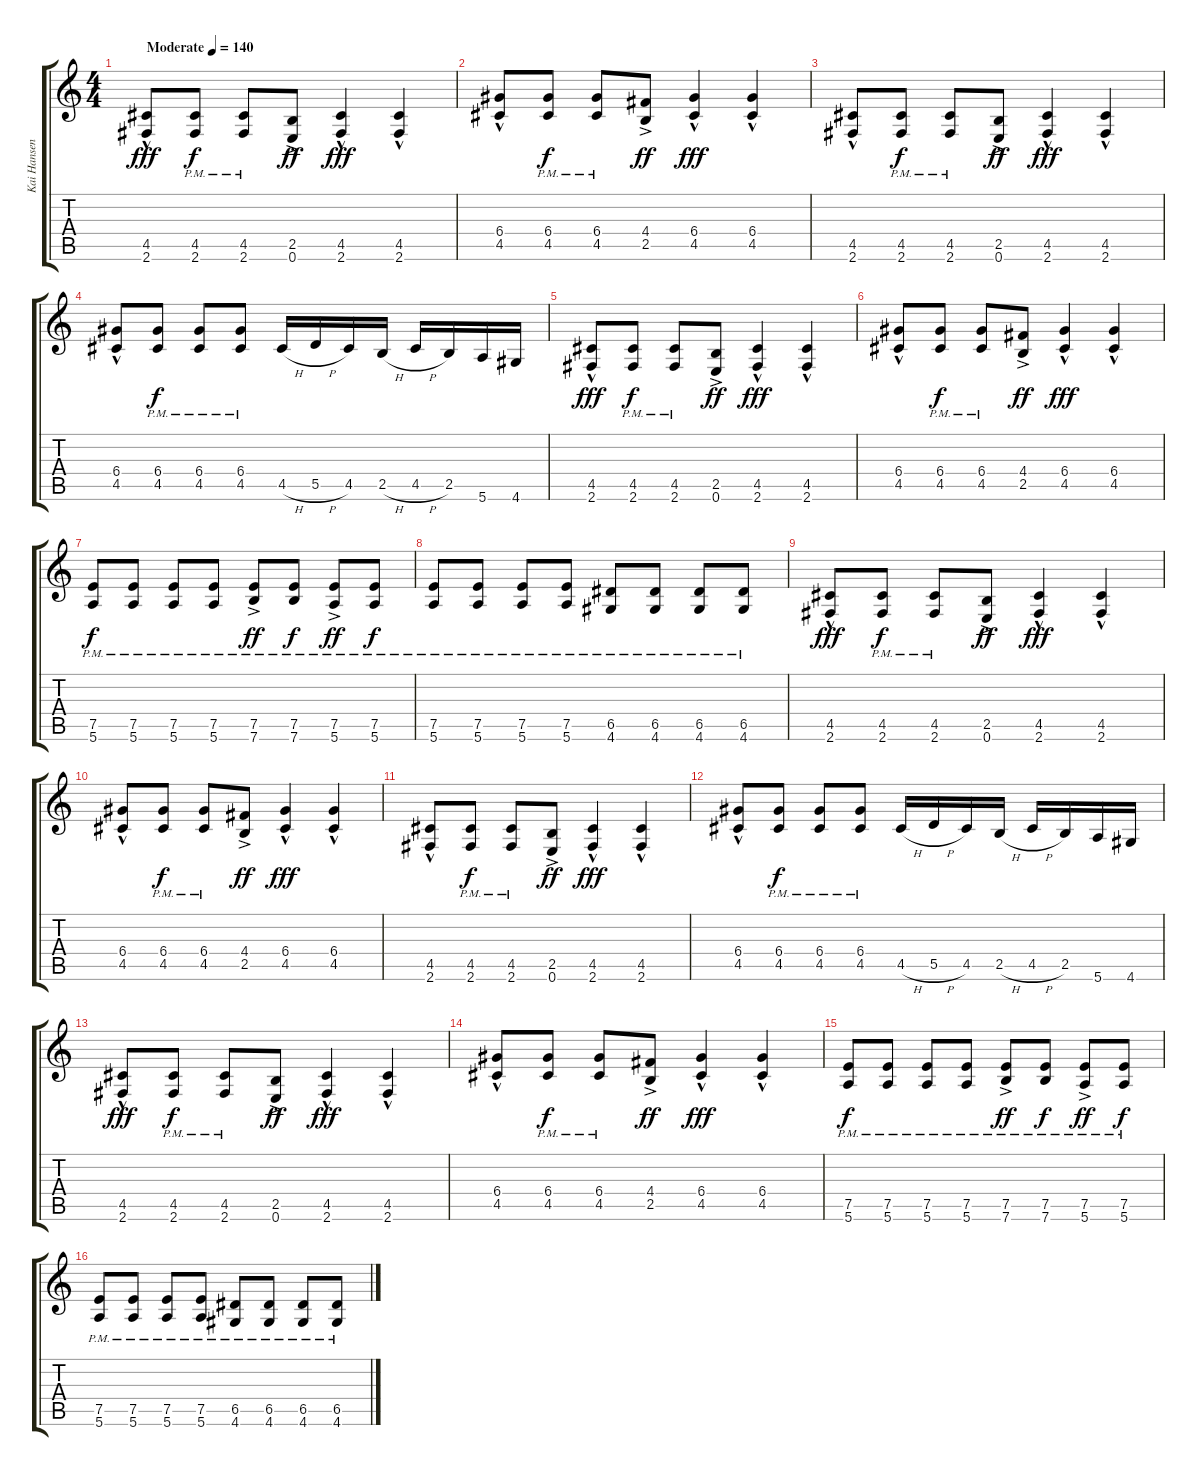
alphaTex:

\track ("Kai Hansen" "Kai Hansen") {instrument distortionguitar}
\staff {score tabs}
\tuning (E4 B3 G3 D3 A2 E2) {hide}
\ts (4 4)
\tempo (140 "Moderate")
\clef g2
\ks c
(4.5 2.6{hac}).8{dy fff instrument distortionguitar} (4.5{pm} 2.6{pm}).8{dy f} (4.5{pm} 2.6{pm}).8 (2.5 0.6{ac}).8{dy ff} (4.5 2.6{hac}).4{dy fff} (4.5 2.6{hac}).4 |
(6.4 4.5{hac}).8 (6.4{pm} 4.5{pm}).8{dy f} (6.4{pm} 4.5{pm}).8 (4.4 2.5{ac}).8{dy ff} (6.4 4.5{hac}).4{dy fff} (6.4 4.5{hac}).4 |
(4.5 2.6{hac}).8 (4.5{pm} 2.6{pm}).8{dy f} (4.5{pm} 2.6{pm}).8 (2.5 0.6{ac}).8{dy ff} (4.5 2.6{hac}).4{dy fff} (4.5 2.6{hac}).4 |
(6.4 4.5{hac}).8 (6.4{pm} 4.5{pm}).8{dy f} (6.4{pm} 4.5{pm}).8 (6.4{pm} 4.5{pm}).8 4.5{h}.16 5.5{h}.16 4.5.16 2.5{h}.16 4.5{h}.16 2.5.16 5.6.16 4.6.16 |
(4.5 2.6{hac}).8{dy fff} (4.5{pm} 2.6{pm}).8{dy f} (4.5{pm} 2.6{pm}).8 (2.5 0.6{ac}).8{dy ff} (4.5 2.6{hac}).4{dy fff} (4.5 2.6{hac}).4 |
(6.4 4.5{hac}).8 (6.4{pm} 4.5{pm}).8{dy f} (6.4{pm} 4.5{pm}).8 (4.4 2.5{ac}).8{dy ff} (6.4 4.5{hac}).4{dy fff} (6.4 4.5{hac}).4 |
(7.5{pm} 5.6{pm}).8{dy f} (7.5{pm} 5.6{pm}).8 (7.5{pm} 5.6{pm}).8 (7.5{pm} 5.6{pm}).8 (7.5{pm} 7.6{ac pm}).8{dy ff} (7.5{pm} 7.6{pm}).8{dy f} (7.5{pm} 5.6{ac pm}).8{dy ff} (7.5{pm} 5.6{pm}).8{dy f} |
(7.5{pm} 5.6{pm}).8 (7.5{pm} 5.6{pm}).8 (7.5{pm} 5.6{pm}).8 (7.5{pm} 5.6{pm}).8 (6.5{pm} 4.6{pm}).8 (6.5{pm} 4.6{pm}).8 (6.5{pm} 4.6{pm}).8 (6.5{pm} 4.6{pm}).8 |
(4.5 2.6{hac}).8{dy fff} (4.5{pm} 2.6{pm}).8{dy f} (4.5{pm} 2.6{pm}).8 (2.5 0.6{ac}).8{dy ff} (4.5 2.6{hac}).4{dy fff} (4.5 2.6{hac}).4 |
(6.4 4.5{hac}).8 (6.4{pm} 4.5{pm}).8{dy f} (6.4{pm} 4.5{pm}).8 (4.4 2.5{ac}).8{dy ff} (6.4 4.5{hac}).4{dy fff} (6.4 4.5{hac}).4 |
(4.5 2.6{hac}).8 (4.5{pm} 2.6{pm}).8{dy f} (4.5{pm} 2.6{pm}).8 (2.5 0.6{ac}).8{dy ff} (4.5 2.6{hac}).4{dy fff} (4.5 2.6{hac}).4 |
(6.4 4.5{hac}).8 (6.4{pm} 4.5{pm}).8{dy f} (6.4{pm} 4.5{pm}).8 (6.4{pm} 4.5{pm}).8 4.5{h}.16 5.5{h}.16 4.5.16 2.5{h}.16 4.5{h}.16 2.5.16 5.6.16 4.6.16 |
(4.5 2.6{hac}).8{dy fff} (4.5{pm} 2.6{pm}).8{dy f} (4.5{pm} 2.6{pm}).8 (2.5 0.6{ac}).8{dy ff} (4.5 2.6{hac}).4{dy fff} (4.5 2.6{hac}).4 |
(6.4 4.5{hac}).8 (6.4{pm} 4.5{pm}).8{dy f} (6.4{pm} 4.5{pm}).8 (4.4 2.5{ac}).8{dy ff} (6.4 4.5{hac}).4{dy fff} (6.4 4.5{hac}).4 |
(7.5{pm} 5.6{pm}).8{dy f} (7.5{pm} 5.6{pm}).8 (7.5{pm} 5.6{pm}).8 (7.5{pm} 5.6{pm}).8 (7.5{pm} 7.6{ac pm}).8{dy ff} (7.5{pm} 7.6{pm}).8{dy f} (7.5{pm} 5.6{ac pm}).8{dy ff} (7.5{pm} 5.6{pm}).8{dy f} |
(7.5{pm} 5.6{pm}).8 (7.5{pm} 5.6{pm}).8 (7.5{pm} 5.6{pm}).8 (7.5{pm} 5.6{pm}).8 (6.5{pm} 4.6{pm}).8 (6.5{pm} 4.6{pm}).8 (6.5{pm} 4.6{pm}).8 (6.5{pm} 4.6{pm}).8
